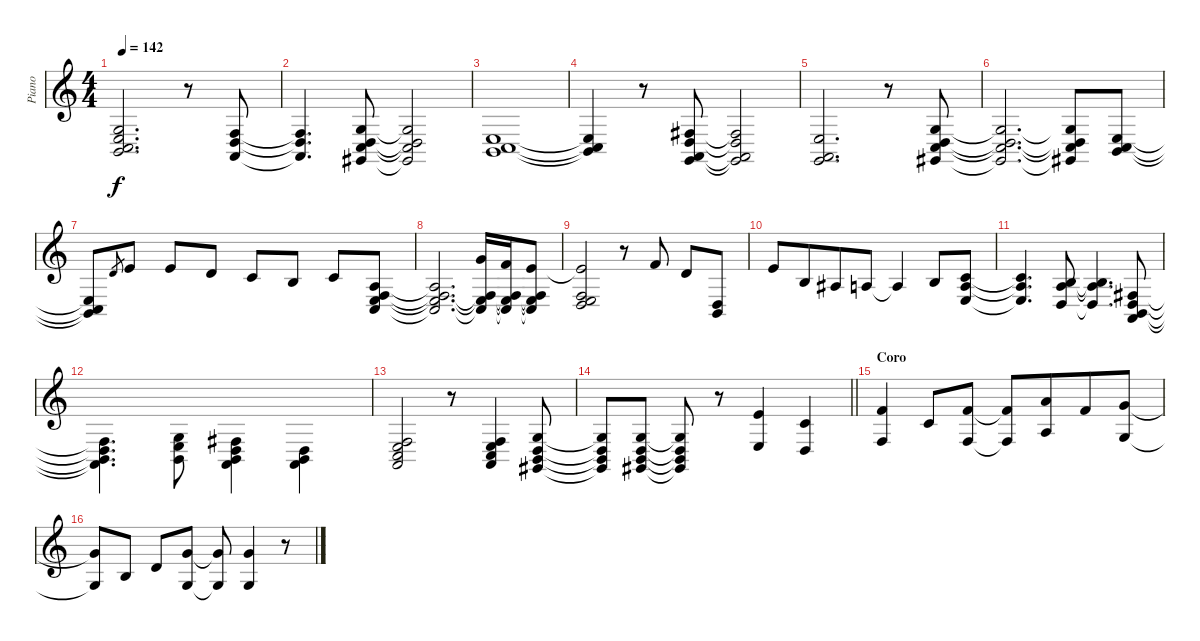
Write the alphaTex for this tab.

\track ("Piano" "Piano") {instrument brightacousticpiano}
\staff {score}
\tuning (E4 B3 G3 D3 A2 E2 B1) {hide}
\ts (4 4)
\tempo 142
\clef g2
\ks c
(0.3 2.4 3.5 7.6).2{d dy f} r.8 (3.4 5.5 5.6).8 |
(3.4{t} 5.5{t} 5.6{t}).4{d} (0.3 0.4 3.5 4.6).8 (0.3{t} 0.4{t} 3.5{t} 4.6{t}).2 |
(2.4 3.5 7.6).1 |
(2.4{t} 3.5{t} 7.6{t}).4 r.8 (4.4 5.5 5.6 8.7).8 (4.4{t} 5.5{t} 5.6{t} 8.7{t}).2 |
(2.4 0.5 3.6).2{d} r.8 (0.3 0.4 3.5 4.6).8 |
(0.3{t} 0.4{t} 3.5{t} 4.6{t}).2{d} (0.3{t} 0.4{t} 3.5{t} 4.6{t}).8 (2.4 3.5 7.6).8 |
(2.4{t} 3.5{t} 7.6{t}).8 3.2.8{gr} 5.2.8 0.1.8 3.2.8 1.2.8 0.2.8 1.2.8 (2.3 3.4 7.5 8.6).8 |
(2.3{t} 3.4{t} 7.5{t} 8.6{t}).2{d} (3.1 3.4{t} 7.5{t} 8.6{t}).16{beam Up} (1.1 3.4{t} 7.5{t} 8.6{t}).16{beam Up} (0.1 3.4{t} 7.5{t} 8.6{t}).8{beam Up} |
(0.1{t} 3.4 7.5 10.6).2 r.8 1.1.8 3.2.8 (0.4 2.5).8 |
0.1.8 0.2.8{beam merge} 3.3.8 2.3.8 2.3{t}.4 0.2.8 (1.2 2.3 2.4).8 |
(1.2{t} 2.3{t} 2.4{t}).4{d} (0.2 2.3 0.4).8 (0.2{t} 2.3{t} 0.4{t}).4{d} (4.4 5.5 7.6 10.7).8 |
(4.4{t} 5.5{t} 7.6{t} 10.7{t}).4{d beam Down} (0.3 2.4 2.5).8{beam Down} (4.4 5.5 7.6 10.7).4{beam Down} (0.4 2.5 5.6).4{beam Down} |
(3.4 7.5 8.6 10.7).2 r.8 (3.4 7.5 8.6 10.7).4 (0.3 0.4 2.5 4.6).8 |
\barLineRight lightlight
(0.3{t} 0.4{t} 2.5{t} 4.6{t}).8 (0.3 0.4 2.5 4.6).8 (0.3{t} 0.4{t} 2.5{t} 4.6{t}).8 r.8 (0.1 2.4).4 (1.2 0.4).4 |
\section ("" "Coro")
(1.1 3.4).4 1.2.8 (1.1 3.4).8 (1.1{t} 3.4{t}).8 (5.1 2.3).8{beam merge} 1.1.8 (3.1 0.3).8 |
(3.1{t} 0.3{t}).8 0.2.8 3.2.8 (3.1 0.3).8 (3.1{t} 0.3{t}).8 (3.1 0.3).4 r.8
